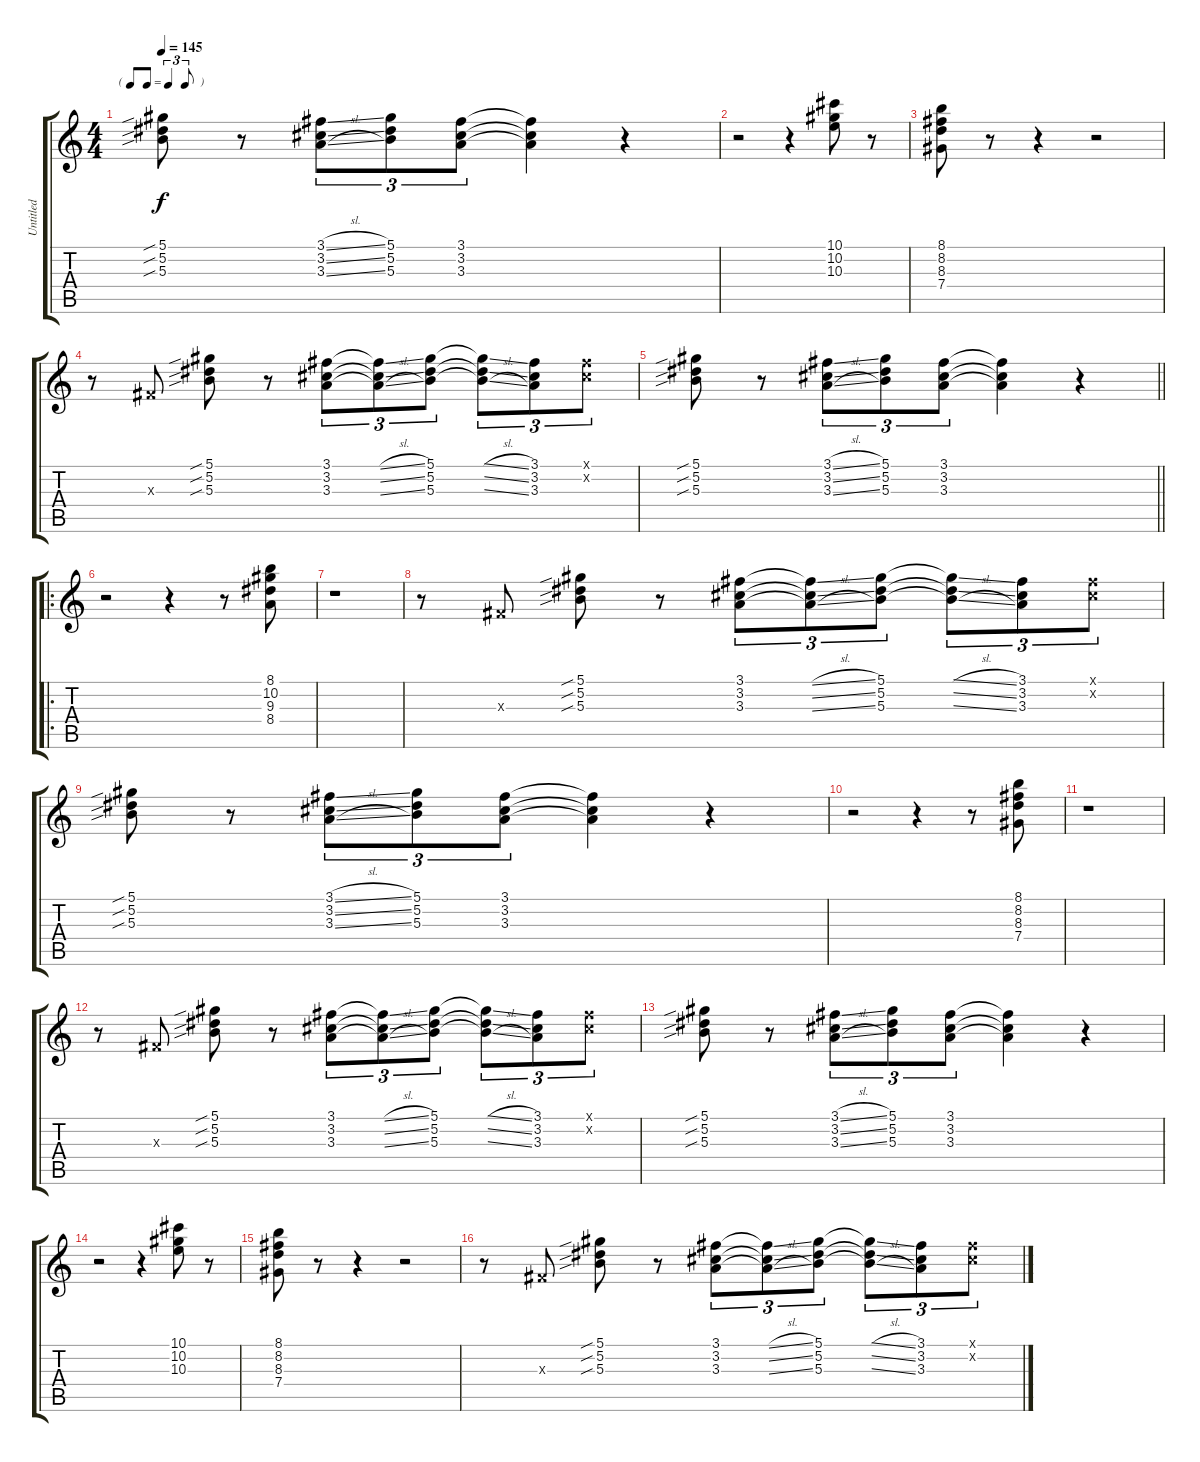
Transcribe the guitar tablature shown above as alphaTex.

\track ("Untitled" "Untitled") {instrument overdrivenguitar}
\staff {score tabs}
\tuning (Eb4 Bb3 Gb3 Db3 Ab2 Eb2) {hide}
\ts (4 4)
\tf triplet8th
\tempo 145
\clef g2
\ks c
(5.1{sib} 5.2{sib} 5.3{sib}).8{dy f} r.8 (3.1{sl} 3.2{sl} 3.3{sl}).8{tu (3 2)} (5.1 5.2 5.3).8{tu (3 2)} (3.1 3.2 3.3).8{tu (3 2)} (3.1{t} 3.2{t} 3.3{t}).4 r.4 |
r.2 r.4 (10.1 10.2 10.3).8 r.8 |
(8.1 8.2 8.3 7.4).8 r.8 r.4 r.2 |
r.8 0.3{x}.8 (5.1{sib} 5.2{sib} 5.3{sib}).8 r.8 (3.1 3.2 3.3).8{tu (3 2)} (3.1{sl t} 3.2{sl t} 3.3{sl t}).8{tu (3 2)} (5.1 5.2 5.3).8{tu (3 2)} (5.1{sl t} 5.2{sl t} 5.3{sl t}).8{tu (3 2)} (3.1 3.2 3.3).8{tu (3 2)} (3.1{x} 3.2{x}).8{tu (3 2)} |
\barLineRight lightlight
(5.1{sib} 5.2{sib} 5.3{sib}).8 r.8 (3.1{sl} 3.2{sl} 3.3{sl}).8{tu (3 2)} (5.1 5.2 5.3).8{tu (3 2)} (3.1 3.2 3.3).8{tu (3 2)} (3.1{t} 3.2{t} 3.3{t}).4 r.4 |
\ro
r.2 r.4 r.8 (8.1 10.2 9.3 8.4).8 |
r.1 |
r.8 0.3{x}.8 (5.1{sib} 5.2{sib} 5.3{sib}).8 r.8 (3.1 3.2 3.3).8{tu (3 2)} (3.1{sl t} 3.2{sl t} 3.3{sl t}).8{tu (3 2)} (5.1 5.2 5.3).8{tu (3 2)} (5.1{sl t} 5.2{sl t} 5.3{sl t}).8{tu (3 2)} (3.1 3.2 3.3).8{tu (3 2)} (3.1{x} 3.2{x}).8{tu (3 2)} |
(5.1{sib} 5.2{sib} 5.3{sib}).8 r.8 (3.1{sl} 3.2{sl} 3.3{sl}).8{tu (3 2)} (5.1 5.2 5.3).8{tu (3 2)} (3.1 3.2 3.3).8{tu (3 2)} (3.1{t} 3.2{t} 3.3{t}).4 r.4 |
r.2 r.4 r.8 (8.1 8.2 8.3 7.4).8 |
r.1 |
r.8 0.3{x}.8 (5.1{sib} 5.2{sib} 5.3{sib}).8 r.8 (3.1 3.2 3.3).8{tu (3 2)} (3.1{sl t} 3.2{sl t} 3.3{sl t}).8{tu (3 2)} (5.1 5.2 5.3).8{tu (3 2)} (5.1{sl t} 5.2{sl t} 5.3{sl t}).8{tu (3 2)} (3.1 3.2 3.3).8{tu (3 2)} (3.1{x} 3.2{x}).8{tu (3 2)} |
(5.1{sib} 5.2{sib} 5.3{sib}).8 r.8 (3.1{sl} 3.2{sl} 3.3{sl}).8{tu (3 2)} (5.1 5.2 5.3).8{tu (3 2)} (3.1 3.2 3.3).8{tu (3 2)} (3.1{t} 3.2{t} 3.3{t}).4 r.4 |
r.2 r.4 (10.1 10.2 10.3).8 r.8 |
(8.1 8.2 8.3 7.4).8 r.8 r.4 r.2 |
r.8 0.3{x}.8 (5.1{sib} 5.2{sib} 5.3{sib}).8 r.8 (3.1 3.2 3.3).8{tu (3 2)} (3.1{sl t} 3.2{sl t} 3.3{sl t}).8{tu (3 2)} (5.1 5.2 5.3).8{tu (3 2)} (5.1{sl t} 5.2{sl t} 5.3{sl t}).8{tu (3 2)} (3.1 3.2 3.3).8{tu (3 2)} (3.1{x} 3.2{x}).8{tu (3 2)}
